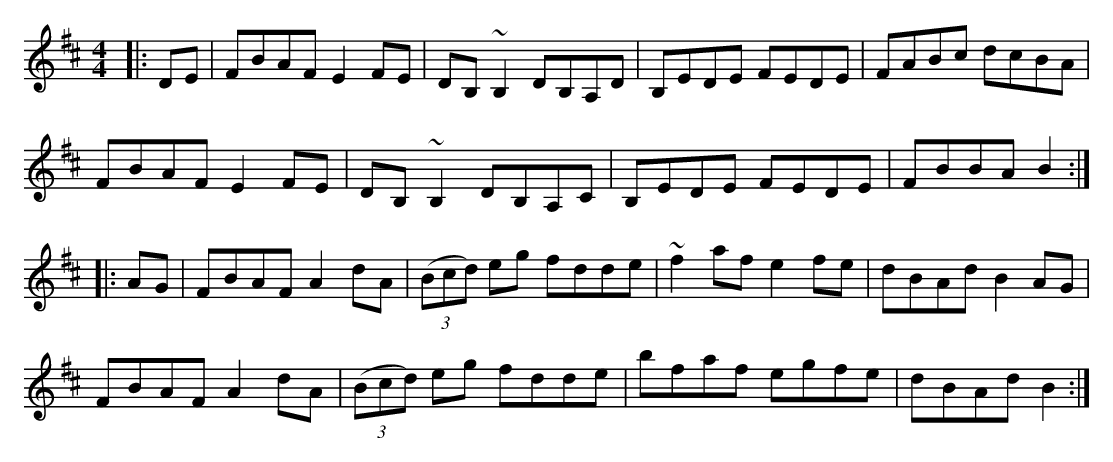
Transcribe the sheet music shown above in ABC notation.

X:1
M:4/4
K:D
|:DE|FBAF E2FE|DB,~B,2 DB,A,D|B,EDE FEDE|FABc dcBA|
FBAF E2FE|DB,~B,2 DB,A,C|B,EDE FEDE|FBBA B2:|
|:AG|FBAF A2dA|(3(Bcd) eg fdde|~f2af e2fe|dBAd B2AG|
FBAF A2dA|(3(Bcd) eg fdde|bfaf egfe|dBAd B2:|
